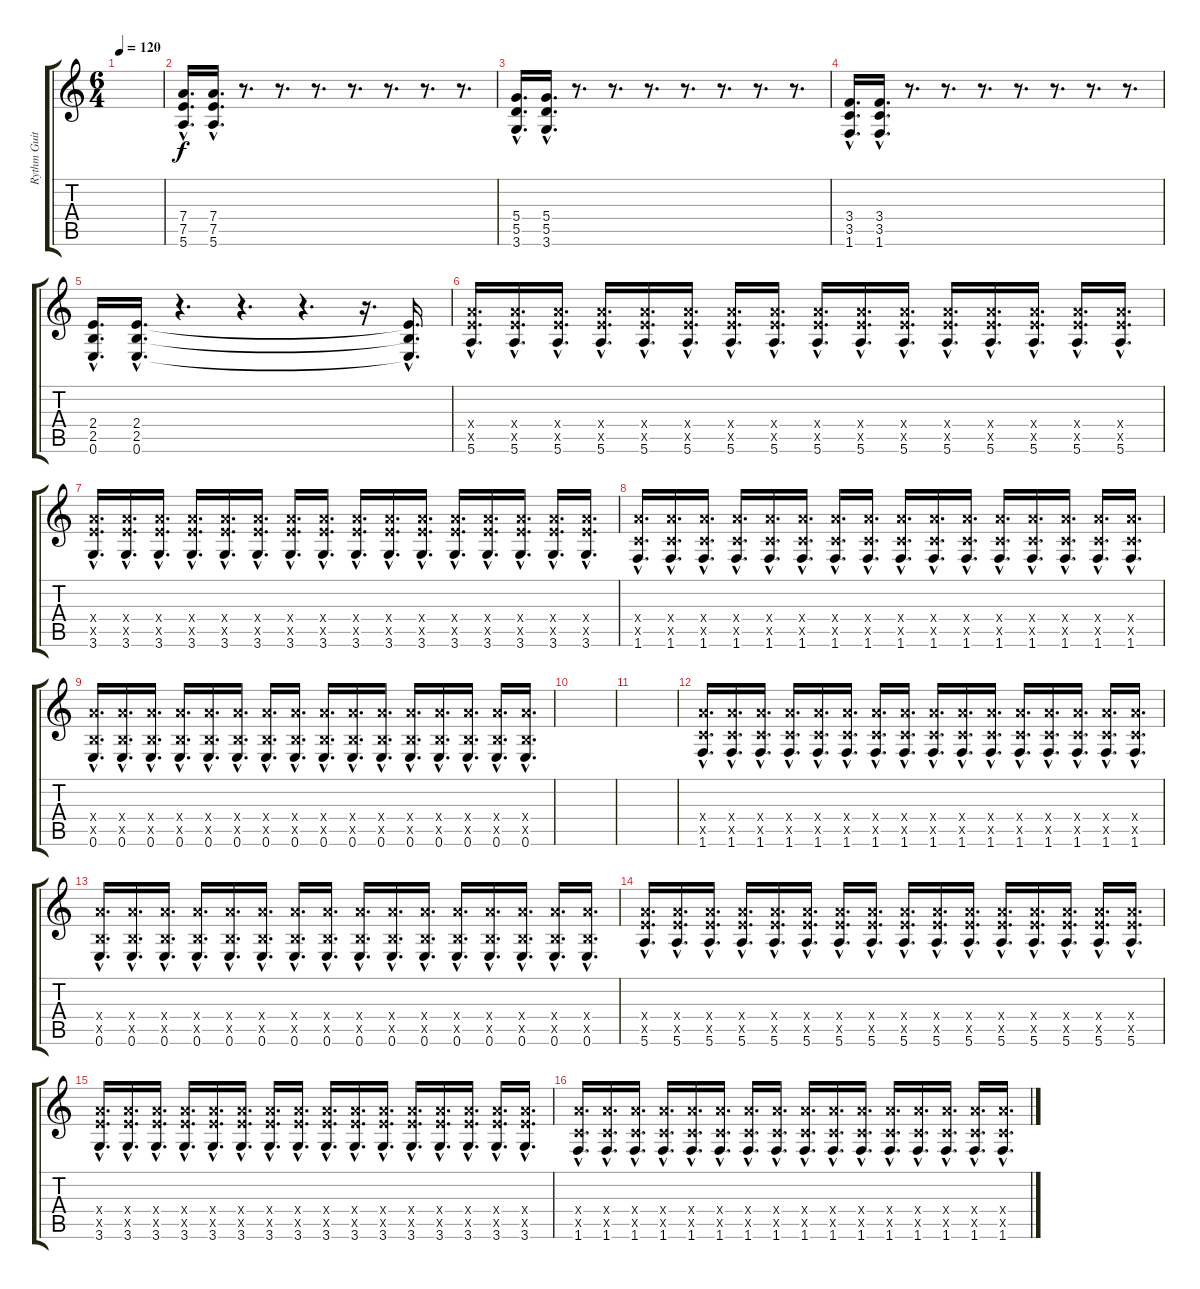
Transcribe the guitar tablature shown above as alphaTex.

\track ("Rythm Guitar" "Rythm Guit") {instrument overdrivenguitar}
\staff {score tabs}
\tuning (E4 B3 G3 D3 A2 E2) {hide}
\ts (6 4)
\tempo 120
\clef g2
\ks c
|
(7.4{hac} 7.5{hac} 5.6{hac}).16{d} (7.4{hac} 7.5{hac} 5.6{hac}).16{d} r.8{d} r.8{d} r.8{d} r.8{d} r.8{d} r.8{d} r.8{d} |
(5.4{hac} 5.5{hac} 3.6{hac}).16{d} (5.4{hac} 5.5{hac} 3.6{hac}).16{d} r.8{d} r.8{d} r.8{d} r.8{d} r.8{d} r.8{d} r.8{d} |
(3.4{hac} 3.5{hac} 1.6{hac}).16{d} (3.4{hac} 3.5{hac} 1.6{hac}).16{d} r.8{d} r.8{d} r.8{d} r.8{d} r.8{d} r.8{d} r.8{d} |
(2.4{hac} 2.5{hac} 0.6{hac}).16{d} (2.4{hac} 2.5{hac} 0.6{hac}).16{d} r.4{d} r.4{d} r.4{d} r.16{d} (2.4{hac t} 2.5{hac t} 0.6{hac t}).16{d} |
(7.4{hac x} 7.5{hac x} 5.6{hac}).16{d} (7.4{hac x} 7.5{hac x} 5.6{hac}).16{d} (7.4{hac x} 7.5{hac x} 5.6{hac}).16{d} (7.4{hac x} 7.5{hac x} 5.6{hac}).16{d} (7.4{hac x} 7.5{hac x} 5.6{hac}).16{d} (7.4{hac x} 7.5{hac x} 5.6{hac}).16{d} (7.4{hac x} 7.5{hac x} 5.6{hac}).16{d} (7.4{hac x} 7.5{hac x} 5.6{hac}).16{d} (7.4{hac x} 7.5{hac x} 5.6{hac}).16{d} (7.4{hac x} 7.5{hac x} 5.6{hac}).16{d} (7.4{hac x} 7.5{hac x} 5.6{hac}).16{d} (7.4{hac x} 7.5{hac x} 5.6{hac}).16{d} (7.4{hac x} 7.5{hac x} 5.6{hac}).16{d} (7.4{hac x} 7.5{hac x} 5.6{hac}).16{d} (7.4{hac x} 7.5{hac x} 5.6{hac}).16{d} (7.4{hac x} 7.5{hac x} 5.6{hac}).16{d} |
(7.4{hac x} 7.5{hac x} 3.6{hac}).16{d} (7.4{hac x} 7.5{hac x} 3.6{hac}).16{d} (7.4{hac x} 7.5{hac x} 3.6{hac}).16{d} (7.4{hac x} 7.5{hac x} 3.6{hac}).16{d} (7.4{hac x} 7.5{hac x} 3.6{hac}).16{d} (7.4{hac x} 7.5{hac x} 3.6{hac}).16{d} (7.4{hac x} 7.5{hac x} 3.6{hac}).16{d} (7.4{hac x} 7.5{hac x} 3.6{hac}).16{d} (7.4{hac x} 7.5{hac x} 3.6{hac}).16{d} (7.4{hac x} 7.5{hac x} 3.6{hac}).16{d} (7.4{hac x} 7.5{hac x} 3.6{hac}).16{d} (7.4{hac x} 7.5{hac x} 3.6{hac}).16{d} (7.4{hac x} 7.5{hac x} 3.6{hac}).16{d} (7.4{hac x} 7.5{hac x} 3.6{hac}).16{d} (7.4{hac x} 7.5{hac x} 3.6{hac}).16{d} (7.4{hac x} 7.5{hac x} 3.6{hac}).16{d} |
(7.4{hac x} 3.5{hac x} 1.6{hac}).16{d} (7.4{hac x} 3.5{hac x} 1.6{hac}).16{d} (7.4{hac x} 3.5{hac x} 1.6{hac}).16{d} (7.4{hac x} 3.5{hac x} 1.6{hac}).16{d} (7.4{hac x} 3.5{hac x} 1.6{hac}).16{d} (7.4{hac x} 3.5{hac x} 1.6{hac}).16{d} (7.4{hac x} 3.5{hac x} 1.6{hac}).16{d} (7.4{hac x} 3.5{hac x} 1.6{hac}).16{d} (7.4{hac x} 3.5{hac x} 1.6{hac}).16{d} (7.4{hac x} 3.5{hac x} 1.6{hac}).16{d} (7.4{hac x} 3.5{hac x} 1.6{hac}).16{d} (7.4{hac x} 3.5{hac x} 1.6{hac}).16{d} (7.4{hac x} 3.5{hac x} 1.6{hac}).16{d} (7.4{hac x} 3.5{hac x} 1.6{hac}).16{d} (7.4{hac x} 3.5{hac x} 1.6{hac}).16{d} (7.4{hac x} 3.5{hac x} 1.6{hac}).16{d} |
(7.4{hac x} 2.5{hac x} 0.6{hac}).16{d} (7.4{hac x} 2.5{hac x} 0.6{hac}).16{d} (7.4{hac x} 2.5{hac x} 0.6{hac}).16{d} (7.4{hac x} 2.5{hac x} 0.6{hac}).16{d} (7.4{hac x} 2.5{hac x} 0.6{hac}).16{d} (7.4{hac x} 2.5{hac x} 0.6{hac}).16{d} (7.4{hac x} 2.5{hac x} 0.6{hac}).16{d} (7.4{hac x} 2.5{hac x} 0.6{hac}).16{d} (7.4{hac x} 2.5{hac x} 0.6{hac}).16{d} (7.4{hac x} 2.5{hac x} 0.6{hac}).16{d} (7.4{hac x} 2.5{hac x} 0.6{hac}).16{d} (7.4{hac x} 2.5{hac x} 0.6{hac}).16{d} (7.4{hac x} 2.5{hac x} 0.6{hac}).16{d} (7.4{hac x} 2.5{hac x} 0.6{hac}).16{d} (7.4{hac x} 2.5{hac x} 0.6{hac}).16{d} (7.4{hac x} 2.5{hac x} 0.6{hac}).16{d} |
|
|
(7.4{hac x} 3.5{hac x} 1.6{hac}).16{d} (7.4{hac x} 3.5{hac x} 1.6{hac}).16{d} (7.4{hac x} 3.5{hac x} 1.6{hac}).16{d} (7.4{hac x} 3.5{hac x} 1.6{hac}).16{d} (7.4{hac x} 3.5{hac x} 1.6{hac}).16{d} (7.4{hac x} 3.5{hac x} 1.6{hac}).16{d} (7.4{hac x} 3.5{hac x} 1.6{hac}).16{d} (7.4{hac x} 3.5{hac x} 1.6{hac}).16{d} (7.4{hac x} 3.5{hac x} 1.6{hac}).16{d} (7.4{hac x} 3.5{hac x} 1.6{hac}).16{d} (7.4{hac x} 3.5{hac x} 1.6{hac}).16{d} (7.4{hac x} 3.5{hac x} 1.6{hac}).16{d} (7.4{hac x} 3.5{hac x} 1.6{hac}).16{d} (7.4{hac x} 3.5{hac x} 1.6{hac}).16{d} (7.4{hac x} 3.5{hac x} 1.6{hac}).16{d} (7.4{hac x} 3.5{hac x} 1.6{hac}).16{d} |
(7.4{hac x} 2.5{hac x} 0.6{hac}).16{d} (7.4{hac x} 2.5{hac x} 0.6{hac}).16{d} (7.4{hac x} 2.5{hac x} 0.6{hac}).16{d} (7.4{hac x} 2.5{hac x} 0.6{hac}).16{d} (7.4{hac x} 2.5{hac x} 0.6{hac}).16{d} (7.4{hac x} 2.5{hac x} 0.6{hac}).16{d} (7.4{hac x} 2.5{hac x} 0.6{hac}).16{d} (7.4{hac x} 2.5{hac x} 0.6{hac}).16{d} (7.4{hac x} 2.5{hac x} 0.6{hac}).16{d} (7.4{hac x} 2.5{hac x} 0.6{hac}).16{d} (7.4{hac x} 2.5{hac x} 0.6{hac}).16{d} (7.4{hac x} 2.5{hac x} 0.6{hac}).16{d} (7.4{hac x} 2.5{hac x} 0.6{hac}).16{d} (7.4{hac x} 2.5{hac x} 0.6{hac}).16{d} (7.4{hac x} 2.5{hac x} 0.6{hac}).16{d} (7.4{hac x} 2.5{hac x} 0.6{hac}).16{d} |
(7.4{hac x} 7.5{hac x} 5.6{hac}).16{d} (7.4{hac x} 7.5{hac x} 5.6{hac}).16{d} (7.4{hac x} 7.5{hac x} 5.6{hac}).16{d} (7.4{hac x} 7.5{hac x} 5.6{hac}).16{d} (7.4{hac x} 7.5{hac x} 5.6{hac}).16{d} (7.4{hac x} 7.5{hac x} 5.6{hac}).16{d} (7.4{hac x} 7.5{hac x} 5.6{hac}).16{d} (7.4{hac x} 7.5{hac x} 5.6{hac}).16{d} (7.4{hac x} 7.5{hac x} 5.6{hac}).16{d} (7.4{hac x} 7.5{hac x} 5.6{hac}).16{d} (7.4{hac x} 7.5{hac x} 5.6{hac}).16{d} (7.4{hac x} 7.5{hac x} 5.6{hac}).16{d} (7.4{hac x} 7.5{hac x} 5.6{hac}).16{d} (7.4{hac x} 7.5{hac x} 5.6{hac}).16{d} (7.4{hac x} 7.5{hac x} 5.6{hac}).16{d} (7.4{hac x} 7.5{hac x} 5.6{hac}).16{d} |
(7.4{hac x} 7.5{hac x} 3.6{hac}).16{d} (7.4{hac x} 7.5{hac x} 3.6{hac}).16{d} (7.4{hac x} 7.5{hac x} 3.6{hac}).16{d} (7.4{hac x} 7.5{hac x} 3.6{hac}).16{d} (7.4{hac x} 7.5{hac x} 3.6{hac}).16{d} (7.4{hac x} 7.5{hac x} 3.6{hac}).16{d} (7.4{hac x} 7.5{hac x} 3.6{hac}).16{d} (7.4{hac x} 7.5{hac x} 3.6{hac}).16{d} (7.4{hac x} 7.5{hac x} 3.6{hac}).16{d} (7.4{hac x} 7.5{hac x} 3.6{hac}).16{d} (7.4{hac x} 7.5{hac x} 3.6{hac}).16{d} (7.4{hac x} 7.5{hac x} 3.6{hac}).16{d} (7.4{hac x} 7.5{hac x} 3.6{hac}).16{d} (7.4{hac x} 7.5{hac x} 3.6{hac}).16{d} (7.4{hac x} 7.5{hac x} 3.6{hac}).16{d} (7.4{hac x} 7.5{hac x} 3.6{hac}).16{d} |
(7.4{hac x} 3.5{hac x} 1.6{hac}).16{d} (7.4{hac x} 3.5{hac x} 1.6{hac}).16{d} (7.4{hac x} 3.5{hac x} 1.6{hac}).16{d} (7.4{hac x} 3.5{hac x} 1.6{hac}).16{d} (7.4{hac x} 3.5{hac x} 1.6{hac}).16{d} (7.4{hac x} 3.5{hac x} 1.6{hac}).16{d} (7.4{hac x} 3.5{hac x} 1.6{hac}).16{d} (7.4{hac x} 3.5{hac x} 1.6{hac}).16{d} (7.4{hac x} 3.5{hac x} 1.6{hac}).16{d} (7.4{hac x} 3.5{hac x} 1.6{hac}).16{d} (7.4{hac x} 3.5{hac x} 1.6{hac}).16{d} (7.4{hac x} 3.5{hac x} 1.6{hac}).16{d} (7.4{hac x} 3.5{hac x} 1.6{hac}).16{d} (7.4{hac x} 3.5{hac x} 1.6{hac}).16{d} (7.4{hac x} 3.5{hac x} 1.6{hac}).16{d} (7.4{hac x} 3.5{hac x} 1.6{hac}).16{d}
